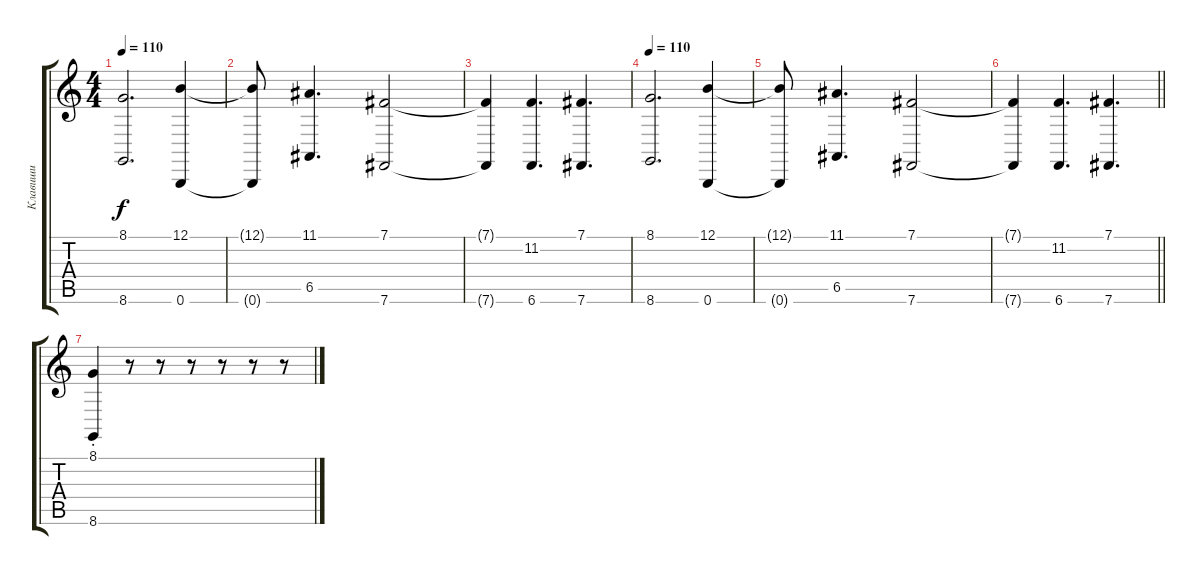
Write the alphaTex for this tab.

\track ("Клавиши" "Клавиши") {instrument choiraahs}
\staff {score tabs}
\tuning (B3 Gb3 D3 A2 E2 B1) {hide}
\ts (4 4)
\tempo 110
\clef g2
\ks c
(8.1 8.6).2{d dy f instrument choiraahs} (12.1 0.6).4 |
(12.1{t} 0.6{t}).8 (11.1 6.5).4{d} (7.1 7.6).2 |
(7.1{t} 7.6{t}).4 (11.2 6.6).4{d} (7.1 7.6).4{d} |
\tempo 110
(8.1 8.6).2{d instrument choiraahs} (12.1 0.6).4 |
(12.1{t} 0.6{t}).8 (11.1 6.5).4{d} (7.1 7.6).2 |
\barLineRight lightlight
(7.1{t} 7.6{t}).4 (11.2 6.6).4{d} (7.1 7.6).4{d} |
(8.1{st} 8.6{st}).4{instrument choiraahs} r.8 r.8 r.8 r.8 r.8 r.8
